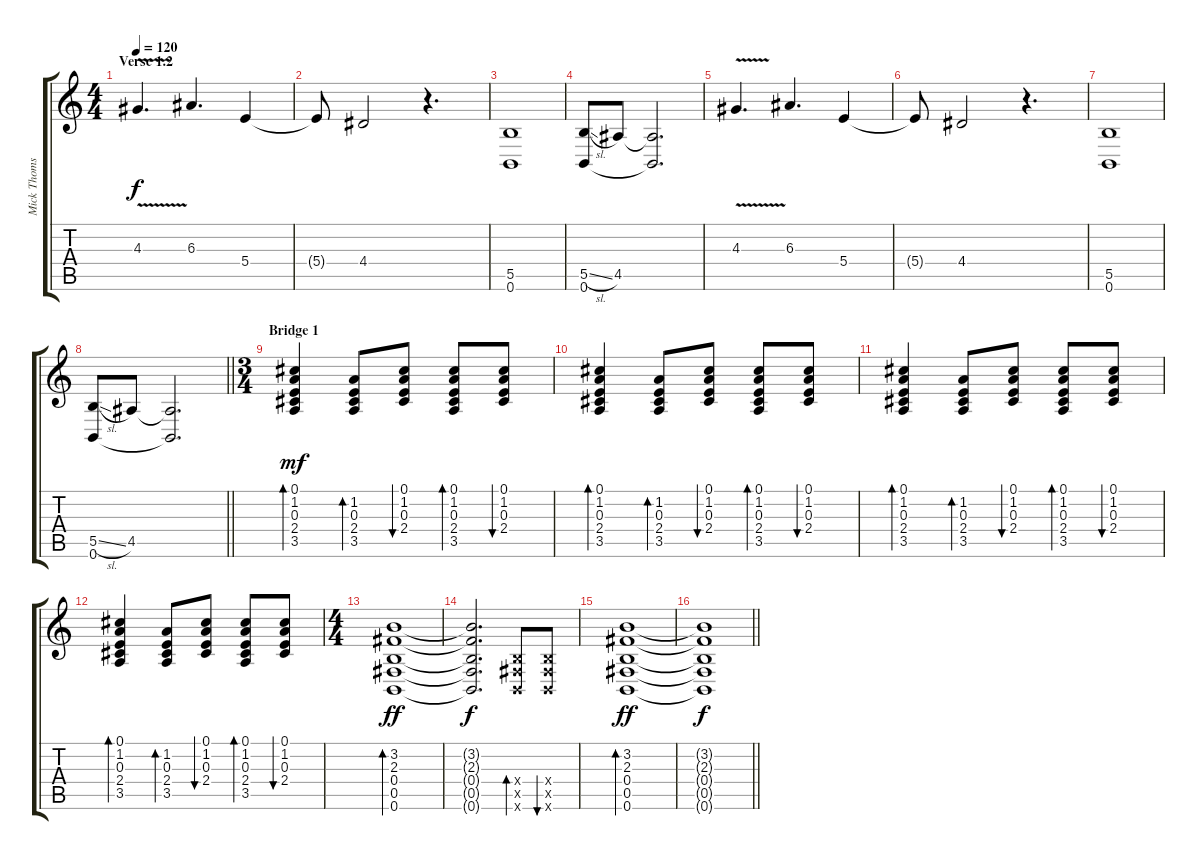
\track ("Mick Thomson" "Mick Thoms") {instrument acousticguitarsteel}
\staff {score tabs}
\tuning (Db4 Ab3 E3 B2 Gb2 B1) {hide}
\ts (4 4)
\section ("" "Verse 1.2")
\tempo 120
\clef g2
\ks c
4.3{v}.4{d dy f} 6.3.4{d} 5.4.4 |
5.4{t}.8 4.4.2 r.4{d} |
(5.5 0.6).1 |
(5.5{sl} 0.6).8 4.5.8 (4.5{t} 0.6{t}).2{d} |
4.3{v}.4{d} 6.3.4{d} 5.4.4 |
5.4{t}.8 4.4.2 r.4{d} |
(5.5 0.6).1 |
\barLineRight lightlight
(5.5{sl} 0.6).8 4.5.8 (4.5{t} 0.6{t}).2{d} |
\ts (3 4)
\section ("" "Bridge 1")
(0.1 1.2 0.3 2.4 3.5).4{bd 60 dy mf} (1.2 0.3 2.4 3.5).8{bd 60} (0.1 1.2 0.3 2.4).8{bu 60} (0.1 1.2 0.3 2.4 3.5).8{bd 60} (0.1 1.2 0.3 2.4).8{bu 60} |
(0.1 1.2 0.3 2.4 3.5).4{bd 60} (1.2 0.3 2.4 3.5).8{bd 60} (0.1 1.2 0.3 2.4).8{bu 60} (0.1 1.2 0.3 2.4 3.5).8{bd 60} (0.1 1.2 0.3 2.4).8{bu 60} |
(0.1 1.2 0.3 2.4 3.5).4{bd 60} (1.2 0.3 2.4 3.5).8{bd 60} (0.1 1.2 0.3 2.4).8{bu 60} (0.1 1.2 0.3 2.4 3.5).8{bd 60} (0.1 1.2 0.3 2.4).8{bu 60} |
(0.1 1.2 0.3 2.4 3.5).4{bd 60} (1.2 0.3 2.4 3.5).8{bd 60} (0.1 1.2 0.3 2.4).8{bu 60} (0.1 1.2 0.3 2.4 3.5).8{bd 60} (0.1 1.2 0.3 2.4).8{bu 60} |
\ts (4 4)
(3.2 2.3 0.4 0.5 0.6).1{bd 30 dy ff} |
(3.2{t} 2.3{t} 0.4{t} 0.5{t} 0.6{t}).2{d dy f} (0.4{x} 0.5{x} 0.6{x}).8{bd 120} (0.4{x} 0.5{x} 0.6{x}).8{bu 120} |
(3.2 2.3 0.4 0.5 0.6).1{bd 30 dy ff} |
\barLineRight lightlight
(3.2{t} 2.3{t} 0.4{t} 0.5{t} 0.6{t}).1{dy f}
